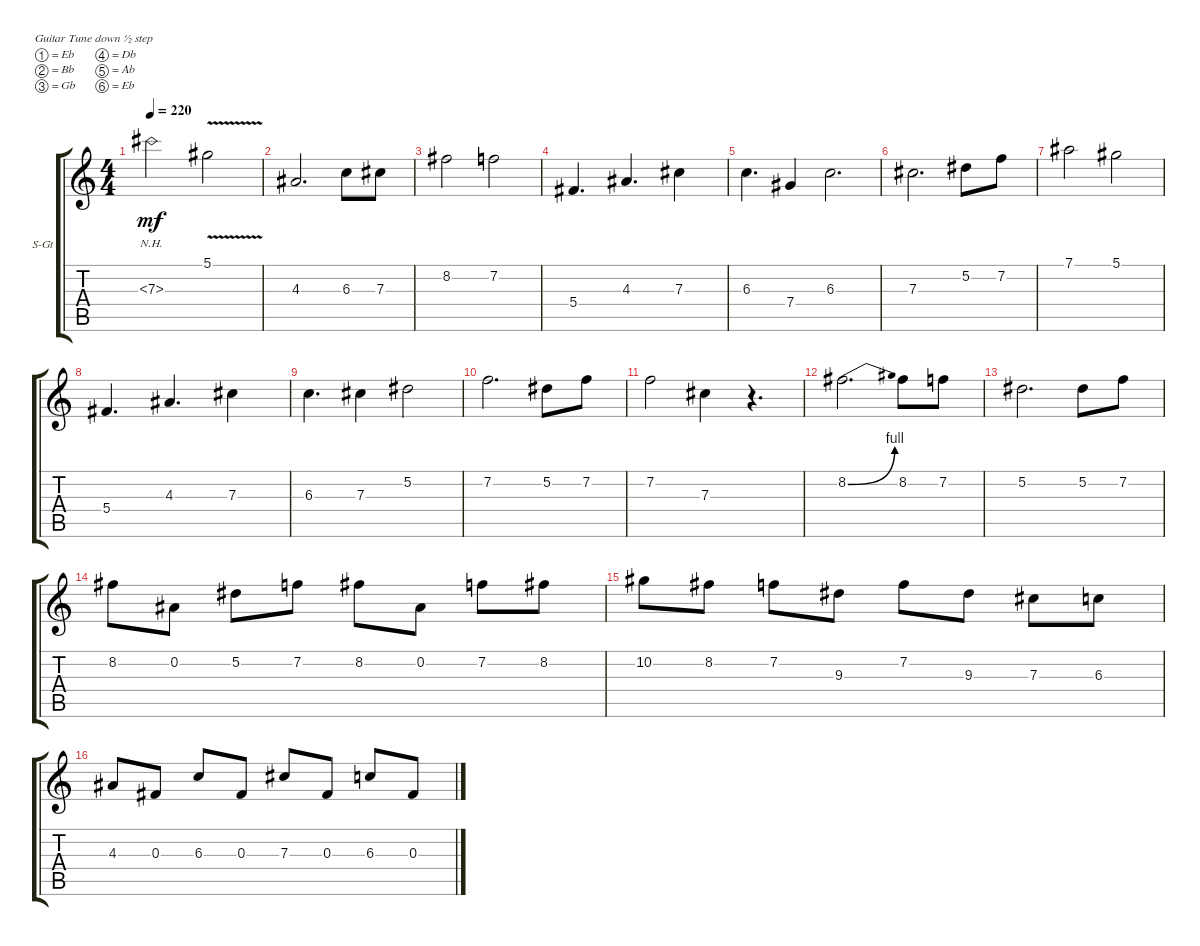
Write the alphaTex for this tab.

\defaultSystemsLayout 4
\bracketExtendMode groupsimilarinstruments
\firstSystemTrackNameOrientation horizontal
\otherSystemsTrackNameOrientation horizontal
\track ("Юрий Мелисов" "S-Gt") {instrument acousticguitarsteel}
\staff {score tabs}
\tuning (Eb4 Bb3 Gb3 Db3 Ab2 Eb2)
\ts (4 4)
\tempo 220
\clef g2
\ks c
7.3{nh}.2{dy mf} 5.1{v}.2 |
4.3.2{d} 6.3.8 7.3.8 |
8.2.2 7.2.2 |
5.4.4{d} 4.3.4{d} 7.3.4 |
6.3.4{d} 7.4.4 6.3.2{d} |
7.3.2{d} 5.2.8 7.2.8 |
7.1.2 5.1.2 |
5.4.4{d} 4.3.4{d} 7.3.4 |
6.3.4{d} 7.3.4 5.2.2 |
7.2.2{d} 5.2.8 7.2.8 |
7.2.2 7.3.4 r.4{d} |
8.2{be (bend 0 0 24.599999999999998 4)}.2{d} 8.2.8 7.2.8 |
5.2.2{d} 5.2.8 7.2.8 |
8.2.8 0.2.8 5.2.8 7.2.8 8.2.8 0.2.8 7.2.8 8.2.8 |
10.2.8 8.2.8 7.2.8 9.3.8 7.2.8 9.3.8 7.3.8 6.3.8 |
4.3.8 0.3.8 6.3.8 0.3.8 7.3.8 0.3.8 6.3.8 0.3.8
